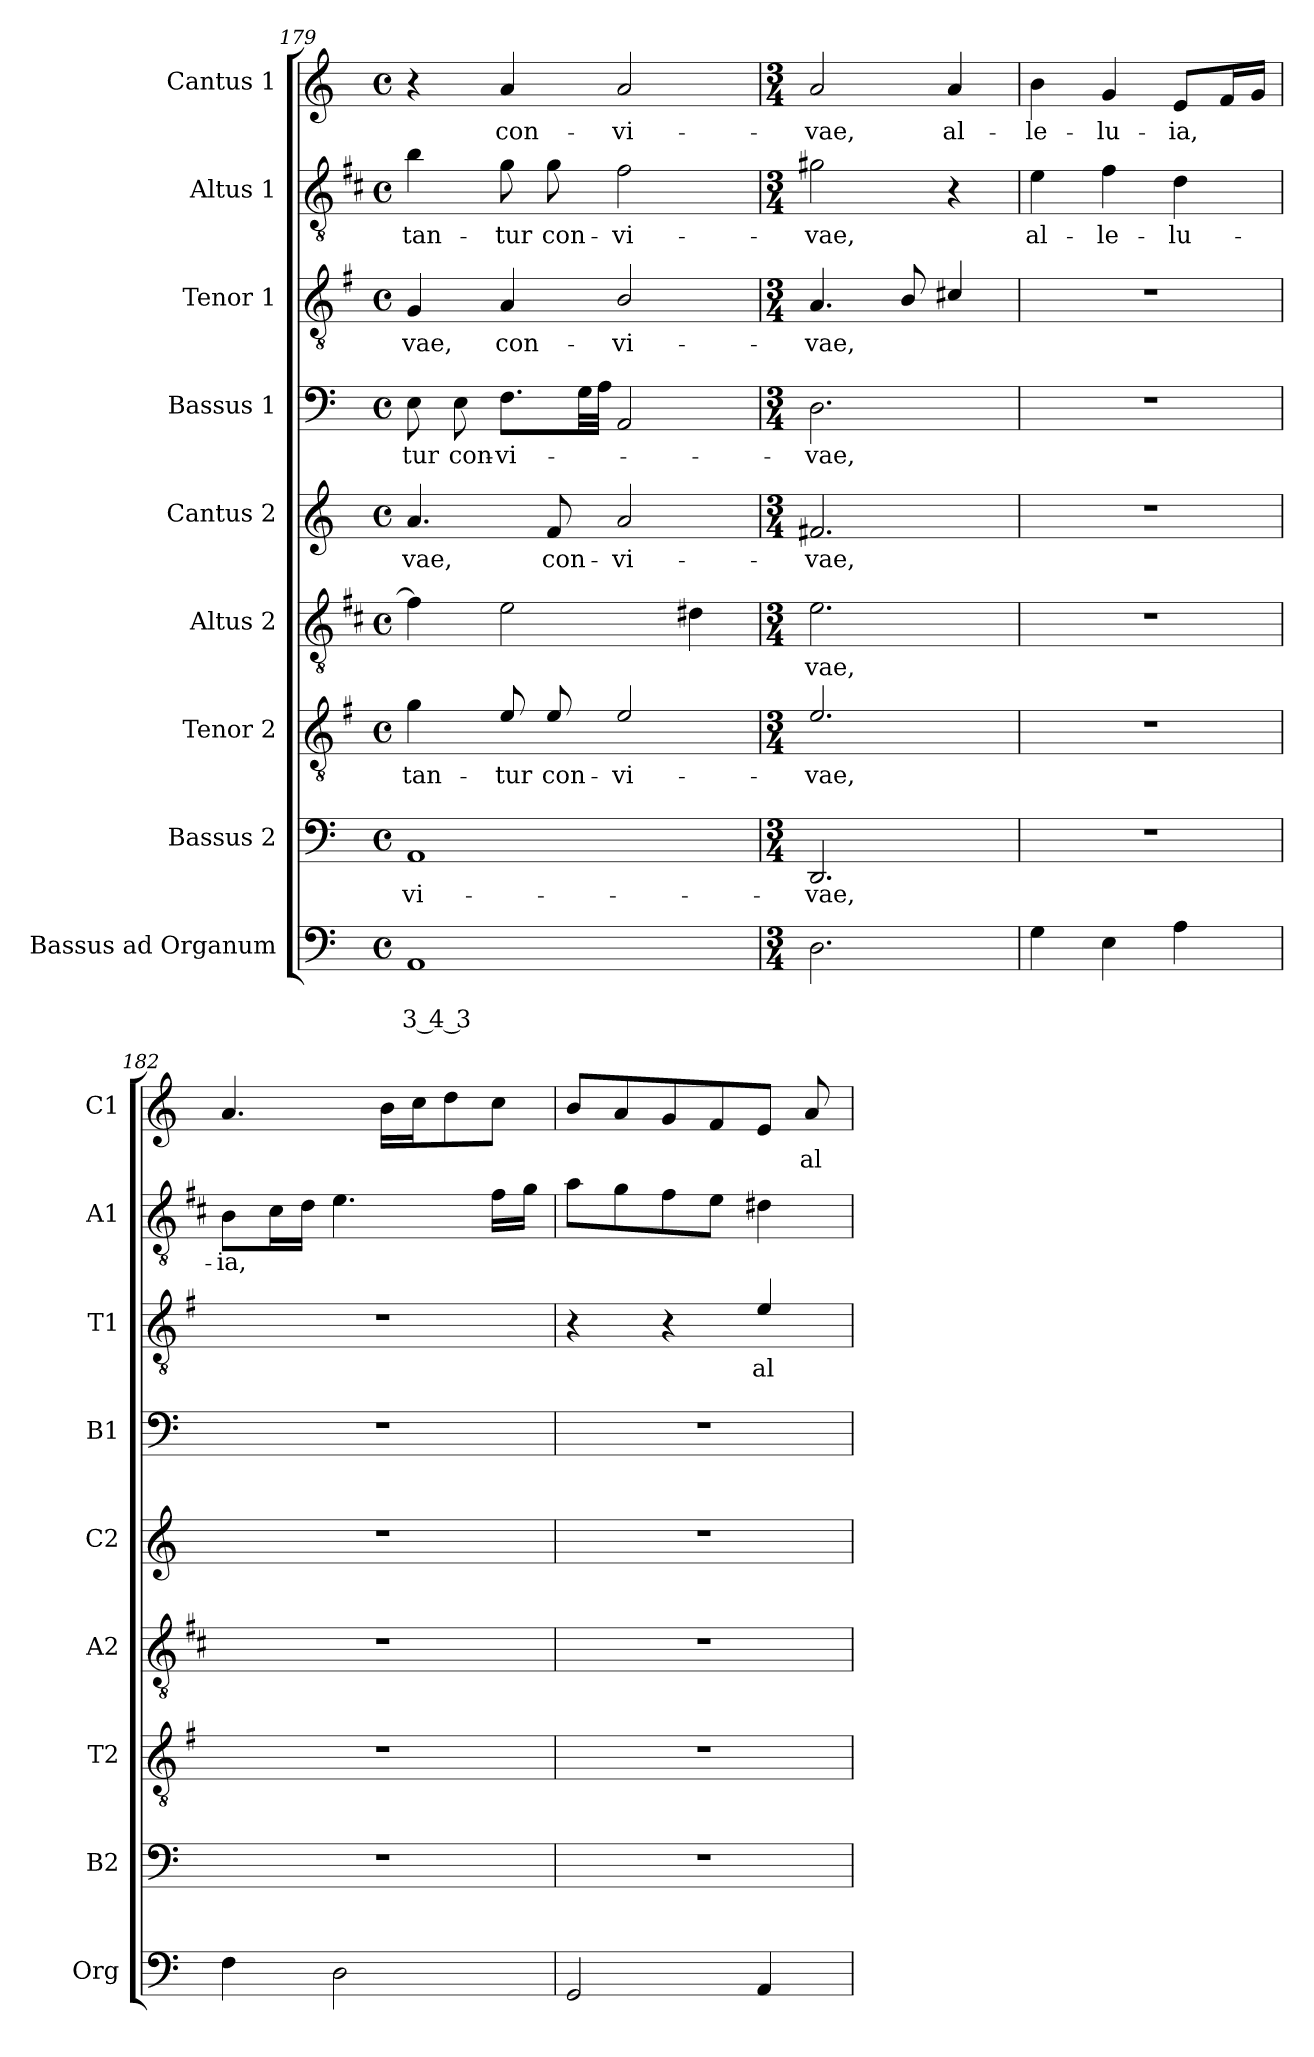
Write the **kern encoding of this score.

**kern	**text	**text	**kern	**text	**kern	**text	**kern	**text	**kern	**text	**kern	**text	**kern	**text	**kern	**text	**kern	**text
*part9	*part9	*part9	*part8	*part8	*part7	*part7	*part6	*part6	*part5	*part5	*part4	*part4	*part3	*part3	*part2	*part2	*part1	*part1
*staff9	*staff9	*staff9	*staff8	*staff8	*staff7	*staff7	*staff6	*staff6	*staff5	*staff5	*staff4	*staff4	*staff3	*staff3	*staff2	*staff2	*staff1	*staff1
*I"Bassus ad Organum	*	*	*I"Bassus 2	*	*I"Tenor 2	*	*I"Altus 2	*	*I"Cantus 2	*	*I"Bassus 1	*	*I"Tenor 1	*	*I"Altus 1	*	*I"Cantus 1	*
*I'Org	*	*	*I'B2	*	*I'T2	*	*I'A2	*	*I'C2	*	*I'B1	*	*I'T1	*	*I'A1	*	*I'C1	*
*clefF4	*	*	*clefF4	*	*clefGv2	*	*clefGv2	*	*clefG2	*	*clefF4	*	*clefGv2	*	*clefGv2	*	*clefG2	*
*	*	*	*	*	*ITrd4c7	*	*ITrd1c2	*	*	*	*	*	*ITrd4c7	*	*ITrd1c2	*	*	*
*k[]	*	*	*k[]	*	*k[]	*	*k[]	*	*k[]	*	*k[]	*	*k[]	*	*k[]	*	*k[]	*
*C:	*	*	*C:	*	*C:	*	*C:	*	*C:	*	*C:	*	*C:	*	*C:	*	*C:	*
*M4/4	*	*	*M4/4	*	*M4/4	*	*M4/4	*	*M4/4	*	*M4/4	*	*M4/4	*	*M4/4	*	*M4/4	*
*met(c)	*	*	*met(c)	*	*met(c)	*	*met(c)	*	*met(c)	*	*met(c)	*	*met(c)	*	*met(c)	*	*met(c)	*
=179	=179	=179	=179	=179	=179	=179	=179	=179	=179	=179	=179	=179	=179	=179	=179	=179	=179	=179
!	!	!LO:LY:b	!	!LO:LY:b	!	!LO:LY:b	!	!	!	!LO:LY:b	!	!LO:LY:b	!	!LO:LY:b	!	!LO:LY:b	!	!
1AA	.	3 4 3	1AA	-vi-	4c\	-tan-	4e\]	.	4.a/	-vae,	8E\	-tur	4C/	-vae,	4a\	-tan-	4r	.
!	!	!	!	!	!	!	!	!	!	!	!	!LO:LY:b	!	!	!	!	!	!
.	.	.	.	.	.	.	.	.	.	.	8E\	con-	.	.	.	.	.	.
!	!	!	!	!	!	!LO:LY:b	!	!	!	!	!	!LO:LY:b	!	!LO:LY:b	!	!LO:LY:b	!	!LO:LY:b
.	.	.	.	.	8A/	-tur	2d\	.	.	.	8.F\L	-vi-	4D/	con-	8f\	-tur	4a/	con-
!	!	!	!	!	!	!LO:LY:b	!	!	!	!LO:LY:b	!	!	!	!	!	!LO:LY:b	!	!
.	.	.	.	.	8A/	con-	.	.	8f/	con-	.	.	.	.	8f\	con-	.	.
.	.	.	.	.	.	.	.	.	.	.	32G\LL	.	.	.	.	.	.	.
.	.	.	.	.	.	.	.	.	.	.	32A\JJJ	.	.	.	.	.	.	.
!	!	!	!	!	!	!LO:LY:b	!	!	!	!LO:LY:b	!	!	!	!LO:LY:b	!	!LO:LY:b	!	!LO:LY:b
.	.	.	.	.	2A/	-vi-	.	.	2a/	-vi-	2AA/	.	2E/	-vi-	2e\	-vi-	2a/	-vi-
.	.	.	.	.	.	.	4c#X\	.	.	.	.	.	.	.	.	.	.	.
=180	=180	=180	=180	=180	=180	=180	=180	=180	=180	=180	=180	=180	=180	=180	=180	=180	=180	=180
*M3/4	*	*	*M3/4	*	*M3/4	*	*M3/4	*	*M3/4	*	*M3/4	*	*M3/4	*	*M3/4	*	*M3/4	*
!	!	!	!	!LO:LY:b	!	!LO:LY:b	!	!LO:LY:b	!	!LO:LY:b	!	!LO:LY:b	!	!LO:LY:b	!	!LO:LY:b	!	!LO:LY:b
2.D\	.	.	2.DD/	-vae,	2.A/	-vae,	2.d\	-vae,	2.f#X/	-vae,	2.D\	-vae,	4.D/	-vae,	2f#X\	-vae,	2a/	-vae,
.	.	.	.	.	.	.	.	.	.	.	.	.	8E/	.	.	.	.	.
!	!	!	!	!	!	!	!	!	!	!	!	!	!	!	!	!	!	!LO:LY:b
.	.	.	.	.	.	.	.	.	.	.	.	.	4F#X/	.	4r	.	4a/	al-
=181	=181	=181	=181	=181	=181	=181	=181	=181	=181	=181	=181	=181	=181	=181	=181	=181	=181	=181
!	!	!	!	!	!	!	!	!	!	!	!	!	!	!	!	!LO:LY:b	!	!LO:LY:b
4G\	.	.	2.r	.	2.r	.	2.r	.	2.r	.	2.r	.	2.r	.	4d\	al-	4b\	-le-
!	!	!	!	!	!	!	!	!	!	!	!	!	!	!	!	!LO:LY:b	!	!LO:LY:b
4E\	.	.	.	.	.	.	.	.	.	.	.	.	.	.	4e\	-le-	4g/	-lu-
!	!	!	!	!	!	!	!	!	!	!	!	!	!	!	!	!LO:LY:b	!	!LO:LY:b
4A\	.	.	.	.	.	.	.	.	.	.	.	.	.	.	4c\	-lu-	8e/L	-ia,
.	.	.	.	.	.	.	.	.	.	.	.	.	.	.	.	.	16f/L	.
.	.	.	.	.	.	.	.	.	.	.	.	.	.	.	.	.	16g/JJ	.
!!LO:LB:g=z
=182	=182	=182	=182	=182	=182	=182	=182	=182	=182	=182	=182	=182	=182	=182	=182	=182	=182	=182
!	!	!	!	!	!	!	!	!	!	!	!	!	!	!	!	!LO:LY:b	!	!
4F\	.	.	2.r	.	2.r	.	2.r	.	2.r	.	2.r	.	2.r	.	8A\L	-ia,	4.a/	.
.	.	.	.	.	.	.	.	.	.	.	.	.	.	.	16B\L	.	.	.
.	.	.	.	.	.	.	.	.	.	.	.	.	.	.	16c\JJ	.	.	.
2D\	.	.	.	.	.	.	.	.	.	.	.	.	.	.	4.d\	.	.	.
.	.	.	.	.	.	.	.	.	.	.	.	.	.	.	.	.	16b\LL	.
.	.	.	.	.	.	.	.	.	.	.	.	.	.	.	.	.	16cc\J	.
.	.	.	.	.	.	.	.	.	.	.	.	.	.	.	.	.	8dd\	.
.	.	.	.	.	.	.	.	.	.	.	.	.	.	.	16e\LL	.	8cc\J	.
.	.	.	.	.	.	.	.	.	.	.	.	.	.	.	16f\JJ	.	.	.
=183	=183	=183	=183	=183	=183	=183	=183	=183	=183	=183	=183	=183	=183	=183	=183	=183	=183	=183
2GG/	.	.	2.r	.	2.r	.	2.r	.	2.r	.	2.r	.	4r	.	8g\L	.	8b/L	.
.	.	.	.	.	.	.	.	.	.	.	.	.	.	.	8f\	.	8a/	.
.	.	.	.	.	.	.	.	.	.	.	.	.	4r	.	8e\	.	8g/	.
.	.	.	.	.	.	.	.	.	.	.	.	.	.	.	8d\J	.	8f/	.
!	!	!	!	!	!	!	!	!	!	!	!	!	!	!LO:LY:b	!	!	!	!
4AA/	.	.	.	.	.	.	.	.	.	.	.	.	4A/	al-	4c#X\	.	8e/J	.
!	!	!	!	!	!	!	!	!	!	!	!	!	!	!	!	!	!	!LO:LY:b
.	.	.	.	.	.	.	.	.	.	.	.	.	.	.	.	.	8a/	al-
=	=	=	=	=	=	=	=	=	=	=	=	=	=	=	=	=	=	=
*-	*-	*-	*-	*-	*-	*-	*-	*-	*-	*-	*-	*-	*-	*-	*-	*-	*-	*-
